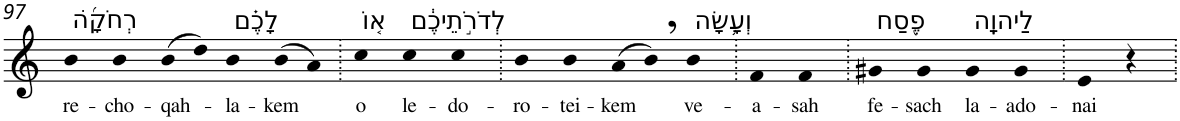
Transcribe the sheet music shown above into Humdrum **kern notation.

**kern	**text
*part1	*part1
*staff1	*staff1
*I"Piano	*
*I'Pno	*
!!LO:PB:g=z
*clefG2	*
*k[]	*
=97	=97
!LO:TX:a:t=רְחֹקָ֜הׄ	!
!	!LO:LY:b
4b	re-
!	!LO:LY:b
4b	-cho-
!	!LO:LY:b
(>8b	-qah-
8dd)	.
!LO:TX:a:t=לָכֶ֗ם	!
!	!LO:LY:b
4b	la-
!	!LO:LY:b
(>8b	-kem
8a)	.
=98.	=98.
!LO:TX:a:t=א֚וֹ	!
!	!LO:LY:b
4cc	o
!LO:TX:a:t=לְדֹרֹ֣תֵיכֶ֔ם	!
!	!LO:LY:b
4cc	le-
!	!LO:LY:b
4cc	-do-
=99.	=99.
!	!LO:LY:b
4b	-ro-
!	!LO:LY:b
4b	-tei-
!	!LO:LY:b
(>8a	-kem
8b,)	.
!LO:TX:a:t=וְעָ֥שָׂה	!
!	!LO:LY:b
4b	ve-
=100.	=100.
!	!LO:LY:b
4f	-a-
!	!LO:LY:b
4f	-sah
=101.	=101.
!LO:TX:a:t=פֶ֖סַח	!
!	!LO:LY:b
4g#X	fe-
!	!LO:LY:b
4g#	-sach
!LO:TX:a:t=לַיהוָֽה	!
!	!LO:LY:b
4g#	la-
!	!LO:LY:b
4g#	-ado-
=102.	=102.
!	!LO:LY:b
4e	-nai
4r	.
=.	=.
*-	*-
